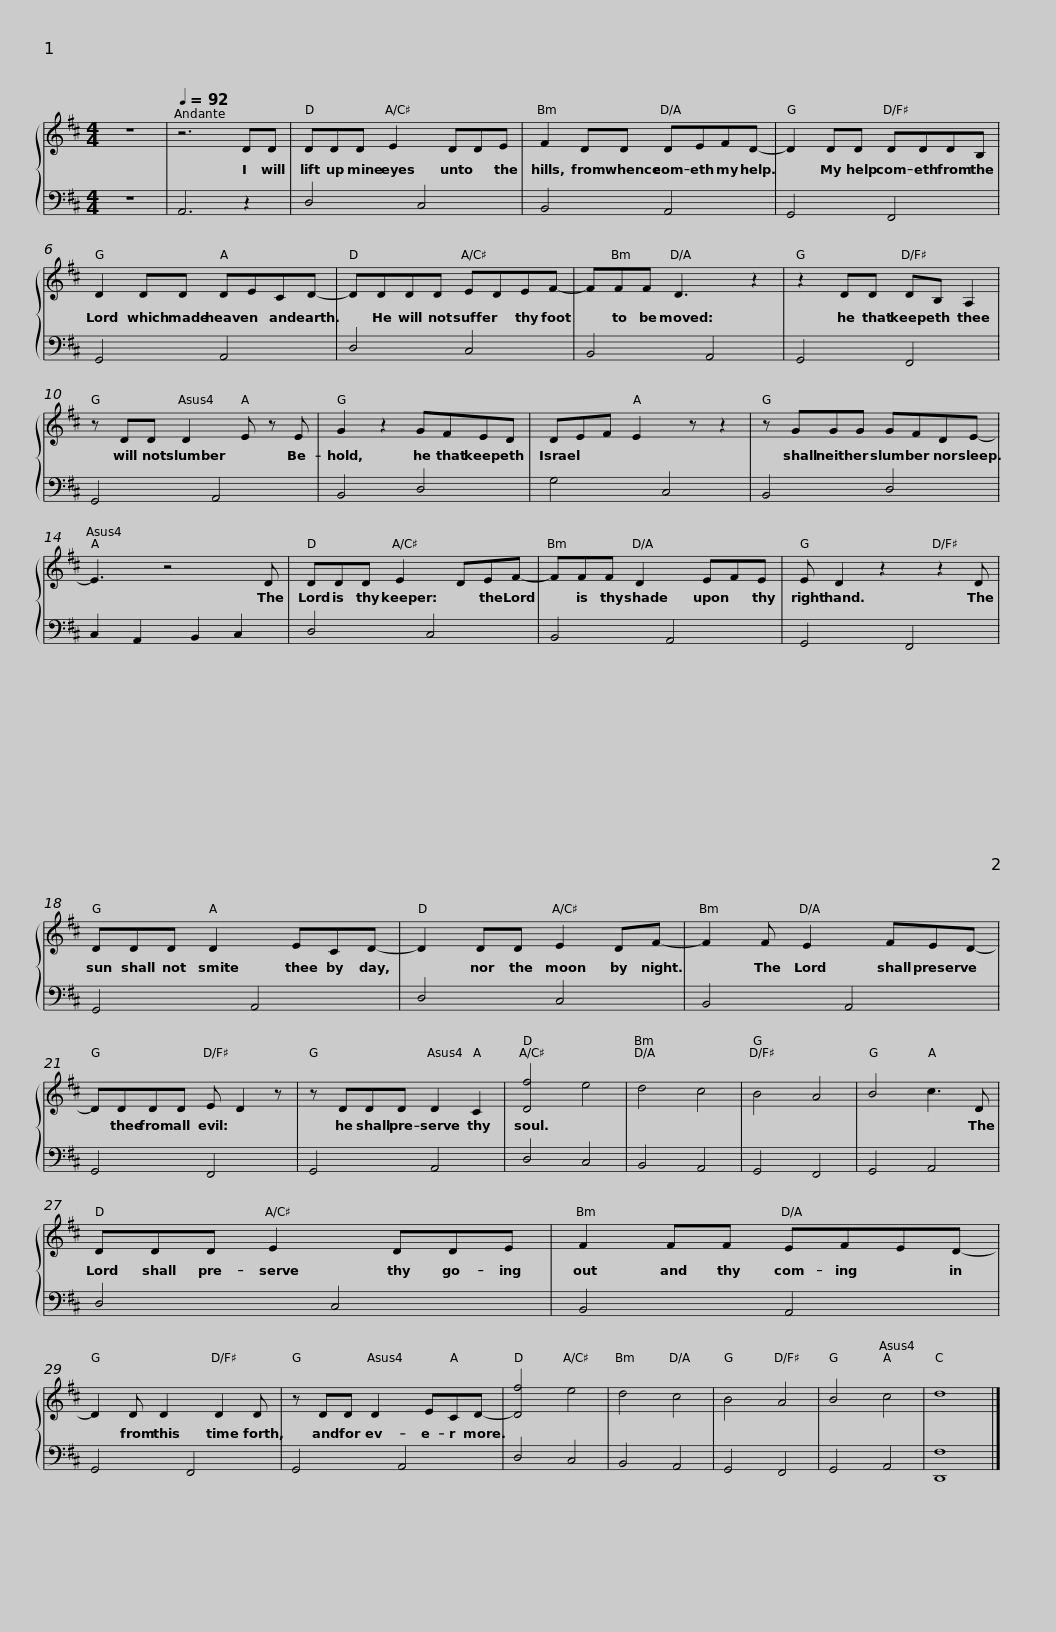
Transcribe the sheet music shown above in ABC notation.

X:1
%%score { 1 | 2 }
L:1/8
M:4/4
I:linebreak $
K:D
V:1 treble
V:2 bass
V:1
 z8 |[Q:1/4=92] z6 DD | DDD E2 DDE | F2 DD DEFD- |$ D2 DD DDDB, | %5
 D2 DD DECD- | DDDD EDEF- |$ FFF D3 z2 | z2 DD DB, A,2 | z DD D2 E z E | %10
 G2 z2 GFED |$ DEF E2 z z2 | z GGG GFDE- | E3 z4 D | DDD E2 DEF- |$ %15
 FFF D2 EFE | E D2 z2 z2 D | DDD D2 ECD- |$ D2 DD E2 DF- | F2 F E2 FED- | %20
 DDDD E D2 z |$ z DDD D2 C2 | [Df]4 e4 | d4 c4 | B4 A4 | %25
 B4 c3 D | DDD E2 DDE |$ F2 FF EFED- | D2 D D2 D2 D | z DD D2 ECD- | %30
 [Df]4 e4 | d4 c4 | B4 A4 |$ B4 c4 | d8 |] %35
V:2
 z8 | A,,6 z2 | D,4 C,4 | B,,4 A,,4 |$ G,,4 F,,4 | %5
 G,,4 A,,4 | D,4 C,4 |$ B,,4 A,,4 | G,,4 F,,4 | G,,4 A,,4 | %10
 B,,4 D,4 |$ G,4 C,4 | B,,4 D,4 | C,2 A,,2 B,,2 C,2 | D,4 C,4 |$ %15
 B,,4 A,,4 | G,,4 F,,4 | G,,4 A,,4 |$ D,4 C,4 | B,,4 A,,4 | %20
 G,,4 F,,4 |$ G,,4 A,,4 | D,4 C,4 | B,,4 A,,4 | G,,4 F,,4 | %25
 G,,4 A,,4 | D,4 C,4 |$ B,,4 A,,4 | G,,4 F,,4 | G,,4 A,,4 | %30
 D,4 C,4 | B,,4 A,,4 | G,,4 F,,4 |$ G,,4 A,,4 | [D,,F,]8 |] %35
